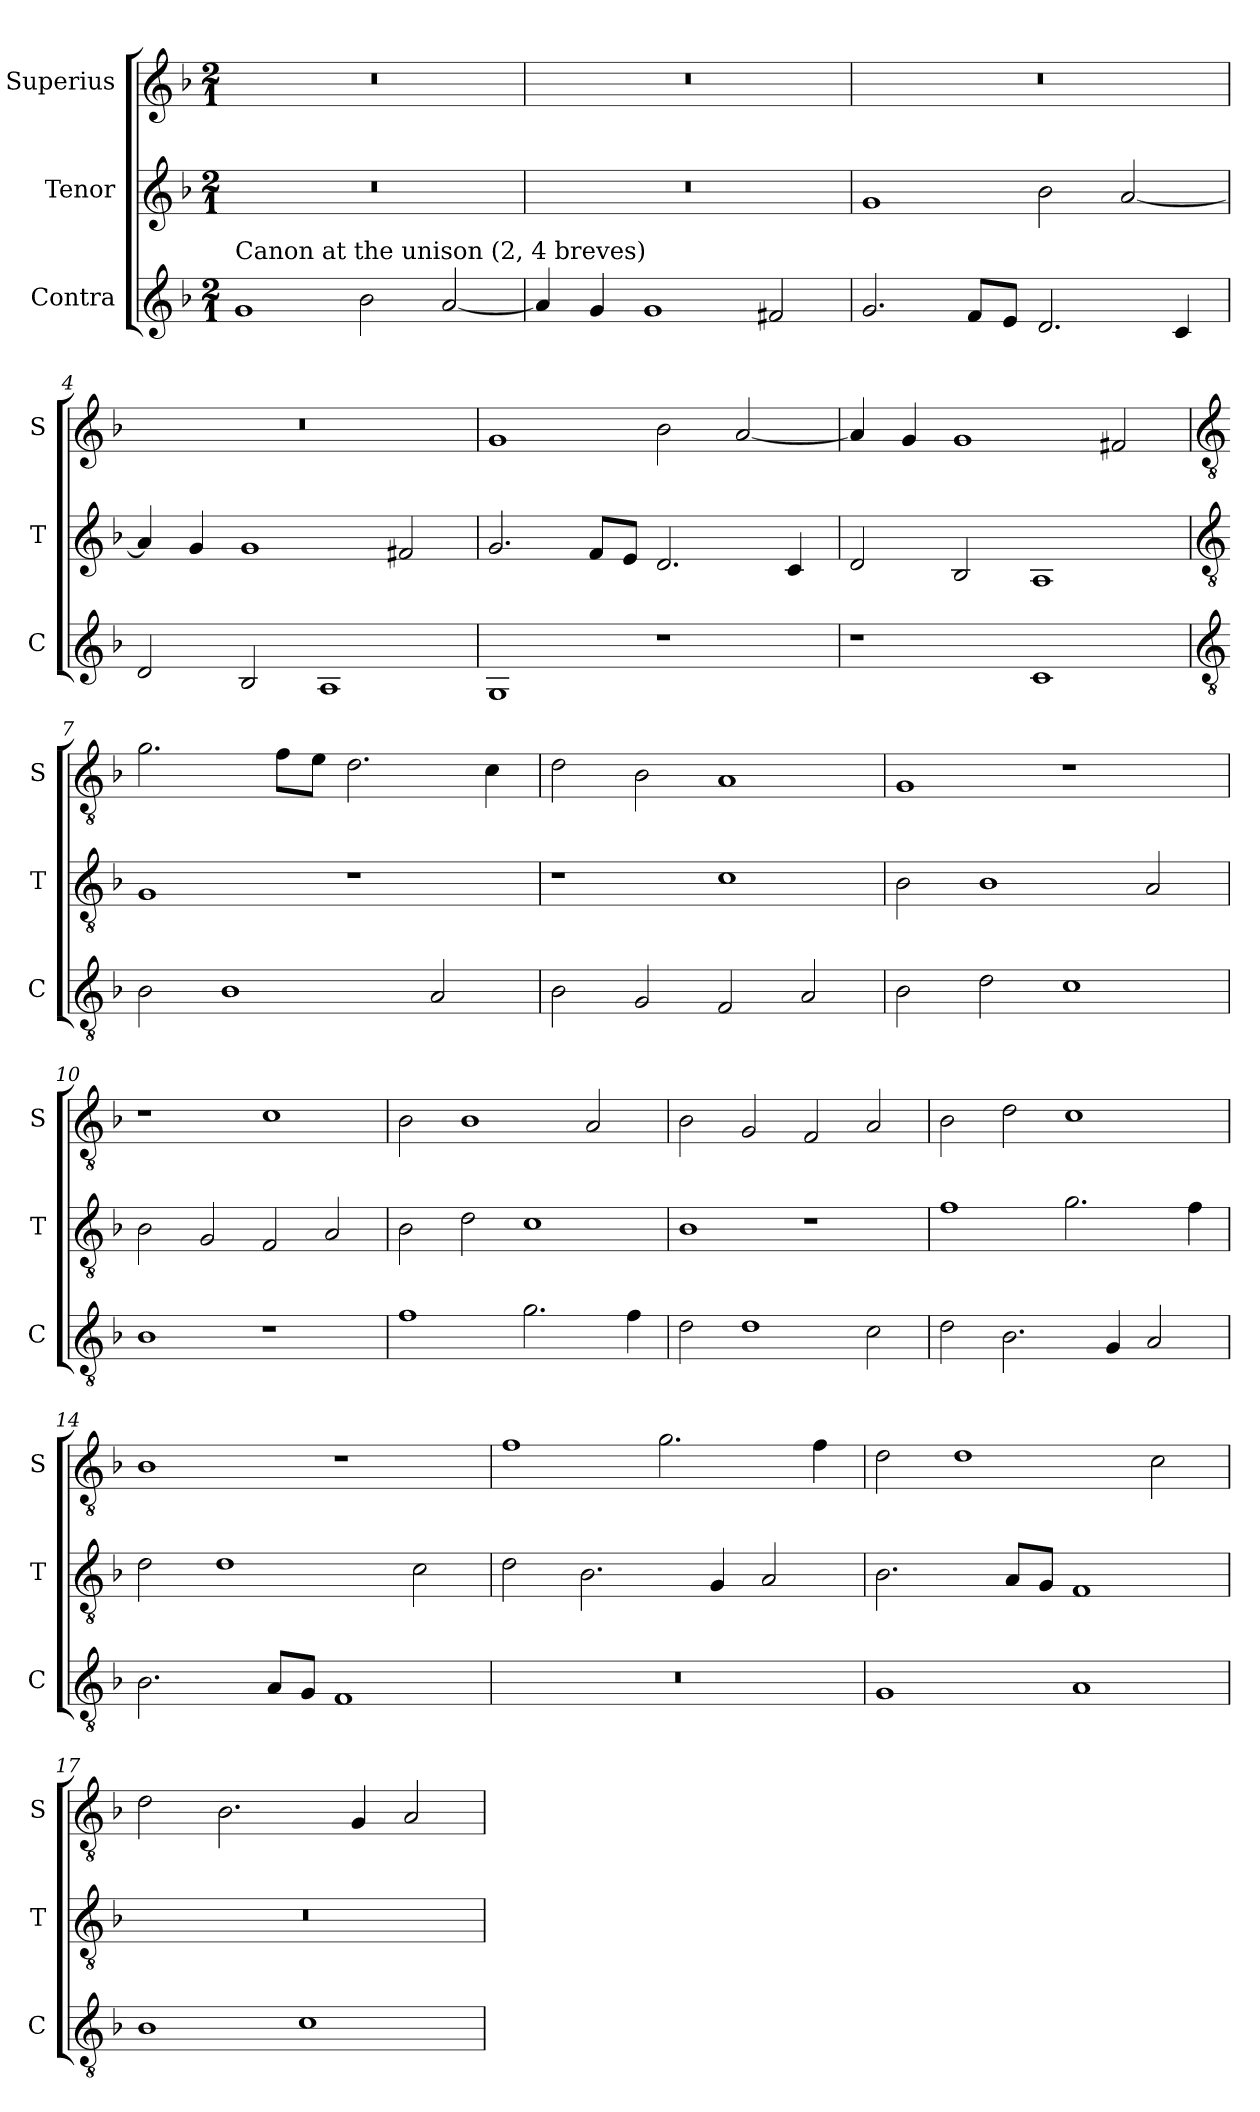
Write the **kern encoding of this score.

**kern	**kern	**kern
*part3	*part2	*part1
*staff3	*staff2	*staff1
*I"Contra	*I"Tenor	*I"Superius
*I'C	*I'T	*I'S
*clefG2	*clefG2	*clefG2
*k[b-]	*k[b-]	*k[b-]
*M2/1	*M2/1	*M2/1
=1	=1	=1
!LO:TX:a:t=Canon at the unison (2, 4 breves)	!	!
1g	0r	0r
2b-\	.	.
[2a/	.	.
=2	=2	=2
4a/]	0r	0r
4g/	.	.
1g	.	.
2f#X/	.	.
=3	=3	=3
2.g/	1g	0r
8f/L	.	.
8e/J	.	.
2.d/	2b-\	.
.	[2a/	.
4c/	.	.
=4	=4	=4
2d/	4a/]	0r
.	4g/	.
2B-/	1g	.
1A	.	.
.	2f#X/	.
=5	=5	=5
1G	2.g/	1g
.	8f/L	.
.	8e/J	.
1r	2.d/	2b-\
.	.	[2a/
.	4c/	.
=6	=6	=6
1r	2d/	4a/]
.	.	4g/
.	2B-/	1g
1c	1A	.
.	.	2f#X/
=7	=7	=7
*clefGv2	*clefGv2	*clefGv2
2B-\	1G	2.g\
1B-	.	.
.	.	8f\L
.	.	8e\J
.	1r	2.d\
2A/	.	.
.	.	4c\
=8	=8	=8
2B-\	1r	2d\
2G/	.	2B-\
2F/	1c	1A
2A/	.	.
=9	=9	=9
2B-\	2B-\	1G
2d\	1B-	.
1c	.	1r
.	2A/	.
=10	=10	=10
1B-	2B-\	1r
.	2G/	.
1r	2F/	1c
.	2A/	.
=11	=11	=11
1f	2B-\	2B-\
.	2d\	1B-
2.g\	1c	.
.	.	2A/
4f\	.	.
=12	=12	=12
2d\	1B-	2B-\
1d	.	2G/
.	1r	2F/
2c\	.	2A/
=13	=13	=13
2d\	1f	2B-\
2.B-\	.	2d\
.	2.g\	1c
4G/	.	.
2A/	.	.
.	4f\	.
=14	=14	=14
2.B-\	2d\	1B-
.	1d	.
8A/L	.	.
8G/J	.	.
1F	.	1r
.	2c\	.
=15	=15	=15
0r	2d\	1f
.	2.B-\	.
.	.	2.g\
.	4G/	.
.	2A/	.
.	.	4f\
=16	=16	=16
1G	2.B-\	2d\
.	.	1d
.	8A/L	.
.	8G/J	.
1A	1F	.
.	.	2c\
=17	=17	=17
1B-	0r	2d\
.	.	2.B-\
1c	.	.
.	.	4G/
.	.	2A/
=	=	=
*-	*-	*-
